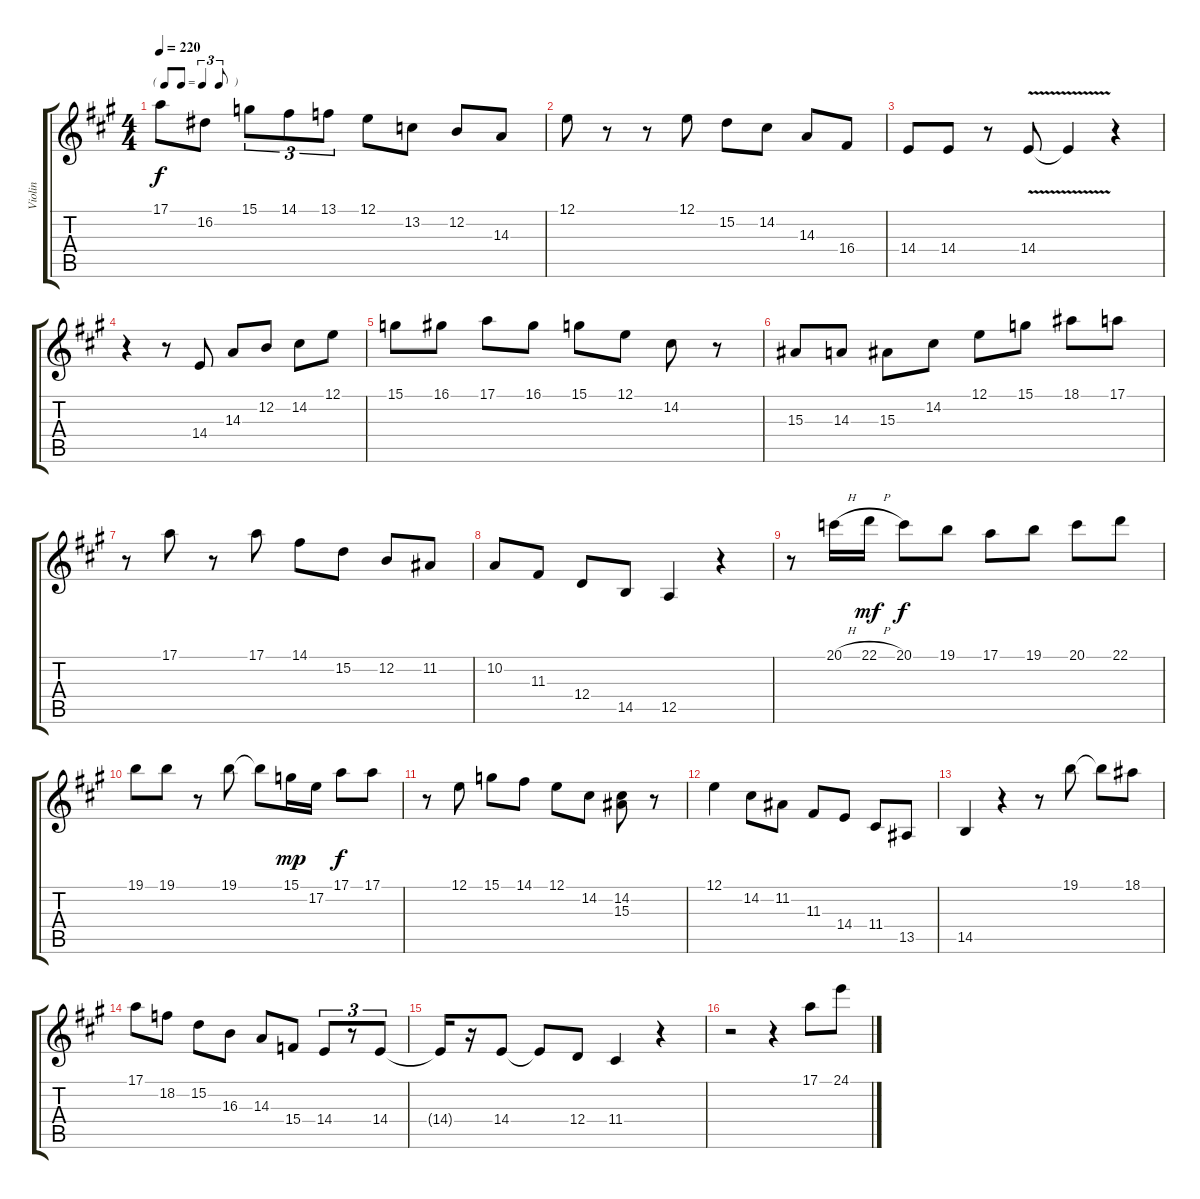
\track ("Violin" "Violin") {instrument violin}
\staff {score tabs}
\tuning (E4 B3 G3 D3 A2 E2) {hide}
\ts (4 4)
\tf triplet8th
\tempo 220
\clef g2
\ks a
17.1.8{dy f} 16.2.8 15.1.8{tu (3 2)} 14.1.8{tu (3 2)} 13.1.8{tu (3 2)} 12.1.8 13.2.8 12.2.8 14.3.8 |
12.1.8 r.8 r.8 12.1.8 15.2.8 14.2.8 14.3.8 16.4.8 |
14.4.8 14.4.8 r.8 14.4{v}.8 14.4{t}.4 r.4 |
r.4 r.8 14.4.8 14.3.8 12.2.8 14.2.8 12.1.8 |
15.1.8 16.1.8 17.1.8 16.1.8 15.1.8 12.1.8 14.2.8 r.8 |
15.3.8 14.3.8 15.3.8 14.2.8 12.1.8 15.1.8 18.1.8 17.1.8 |
r.8 17.1.8 r.8 17.1.8 14.1.8 15.2.8 12.2.8 11.2.8 |
10.2.8 11.3.8 12.4.8 14.5.8 12.5.4 r.4 |
r.8 20.1{h}.16 22.1{h}.16{dy mf} 20.1.8{dy f} 19.1.8 17.1.8 19.1.8 20.1.8 22.1.8 |
19.1.8 19.1.8 r.8 19.1.8 19.1{t}.8 15.1.16{dy mp} 17.2.16 17.1.8{dy f} 17.1.8 |
r.8 12.1.8 15.1.8 14.1.8 12.1.8 14.2.8 (14.2 15.3).8 r.8 |
12.1.4 14.2.8 11.2.8 11.3.8 14.4.8 11.4.8 13.5.8 |
14.5.4 r.4 r.8 19.1.8 19.1{t}.8 18.1.8 |
17.1.8 18.2.8 15.2.8 16.3.8 14.3.8 15.4.8 14.4.8{tu (3 2)} r.8{tu (3 2)} 14.4.8{tu (3 2)} |
14.4{t}.16 r.16 14.4.8 14.4{t}.8 12.4.8 11.4.4 r.4 |
r.2 r.4 17.1.8 24.1.8
